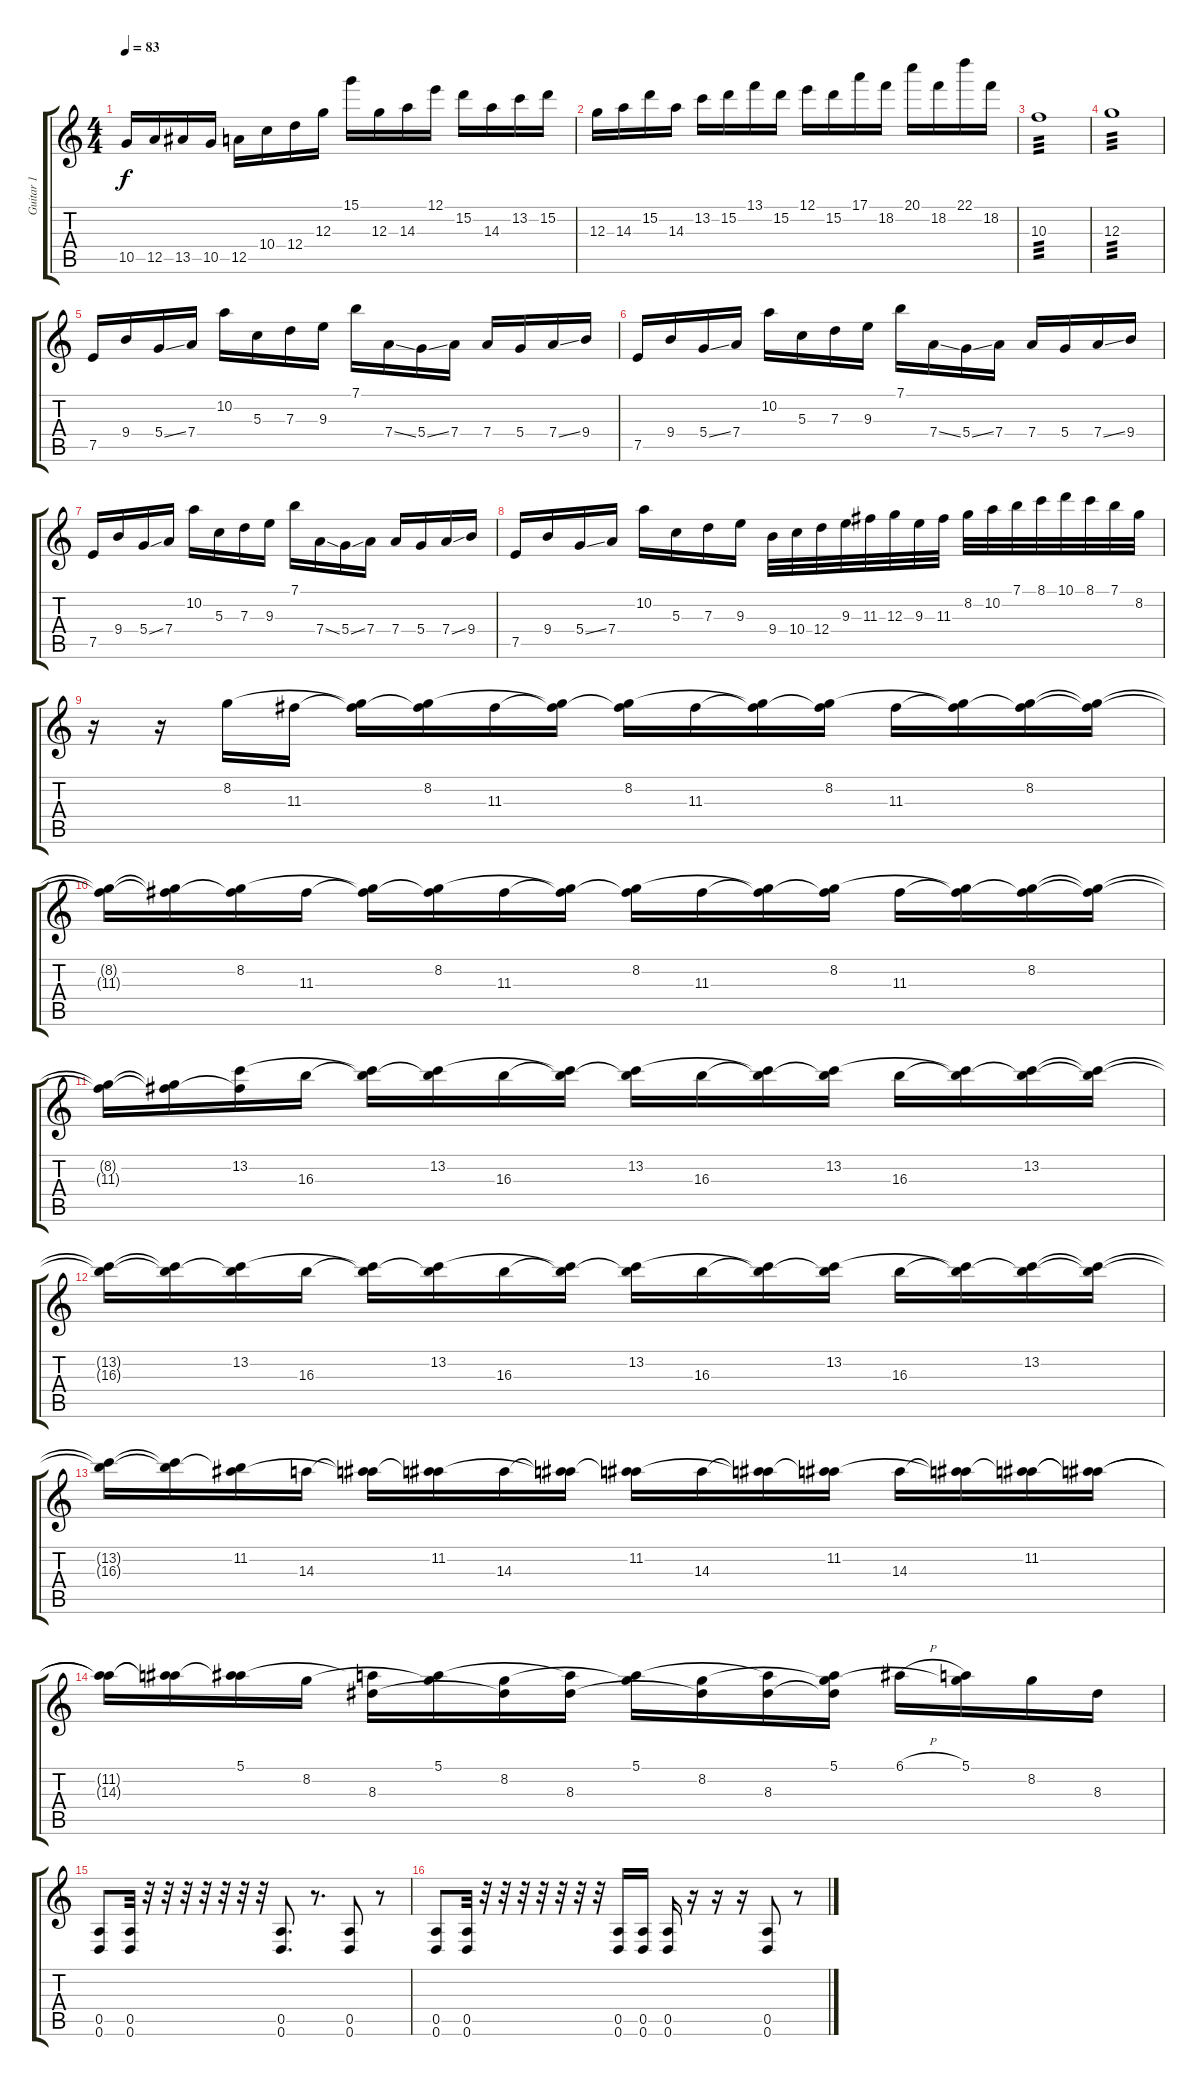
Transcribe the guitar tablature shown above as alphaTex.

\track ("Guitar 1" "Guitar 1") {instrument distortionguitar}
\staff {score tabs}
\tuning (E4 B3 G3 D3 A2 D2) {hide}
\ts (4 4)
\tempo 83
\clef g2
\ks c
10.5.16{dy f} 12.5.16 13.5.16 10.5.16 12.5.16 10.4.16 12.4.16 12.3.16 15.1.16 12.3.16 14.3.16 12.1.16 15.2.16 14.3.16 13.2.16 15.2.16 |
12.3.16 14.3.16 15.2.16 14.3.16 13.2.16 15.2.16 13.1.16 15.2.16 12.1.16 15.2.16 17.1.16 18.2.16 20.1.16 18.2.16 22.1.16 18.2.16 |
10.3.1{tp 3} |
12.3.1{tp 3} |
7.5.16 9.4.16 5.4{ss}.16 7.4.16 10.2.16 5.3.16 7.3.16 9.3.16 7.1.16 7.4{ss}.16 5.4{ss}.16 7.4.16 7.4.16 5.4.16 7.4{ss}.16 9.4.16 |
7.5.16 9.4.16 5.4{ss}.16 7.4.16 10.2.16 5.3.16 7.3.16 9.3.16 7.1.16 7.4{ss}.16 5.4{ss}.16 7.4.16 7.4.16 5.4.16 7.4{ss}.16 9.4.16 |
7.5.16 9.4.16 5.4{ss}.16 7.4.16 10.2.16 5.3.16 7.3.16 9.3.16 7.1.16 7.4{ss}.16 5.4{ss}.16 7.4.16 7.4.16 5.4.16 7.4{ss}.16 9.4.16 |
7.5.16 9.4.16 5.4{ss}.16 7.4.16 10.2.16 5.3.16 7.3.16 9.3.16 9.4.32 10.4.32 12.4.32 9.3.32 11.3.32 12.3.32 9.3.32 11.3.32 8.2.32 10.2.32 7.1.32 8.1.32 10.1.32 8.1.32 7.1.32 8.2.32 |
r.16 r.16 8.2.16 11.3.16 (8.2{t} 11.3{t}).16 (8.2 11.3{t}).16 11.3.16 (8.2{t} 11.3{t}).16 (8.2 11.3{t}).16 11.3.16 (8.2{t} 11.3{t}).16 (8.2 11.3{t}).16 11.3.16 (8.2{t} 11.3{t}).16 (8.2 11.3{t}).16 (8.2{t} 11.3{t}).16 |
(8.2{t} 11.3{t}).16 (8.2{t} 11.3{t}).16 (8.2 11.3{t}).16 11.3.16 (8.2{t} 11.3{t}).16 (8.2 11.3{t}).16 11.3.16 (8.2{t} 11.3{t}).16 (8.2 11.3{t}).16 11.3.16 (8.2{t} 11.3{t}).16 (8.2 11.3{t}).16 11.3.16 (8.2{t} 11.3{t}).16 (8.2 11.3{t}).16 (8.2{t} 11.3{t}).16 |
(8.2{t} 11.3{t}).16 (8.2{t} 11.3{t}).16 (13.2 11.3{t}).16 16.3.16 (13.2{t} 16.3{t}).16 (13.2 16.3{t}).16 16.3.16 (13.2{t} 16.3{t}).16 (13.2 16.3{t}).16 16.3.16 (13.2{t} 16.3{t}).16 (13.2 16.3{t}).16 16.3.16 (13.2{t} 16.3{t}).16 (13.2 16.3{t}).16 (13.2{t} 16.3{t}).16 |
(13.2{t} 16.3{t}).16 (13.2{t} 16.3{t}).16 (13.2 16.3{t}).16 16.3.16 (13.2{t} 16.3{t}).16 (13.2 16.3{t}).16 16.3.16 (13.2{t} 16.3{t}).16 (13.2 16.3{t}).16 16.3.16 (13.2{t} 16.3{t}).16 (13.2 16.3{t}).16 16.3.16 (13.2{t} 16.3{t}).16 (13.2 16.3{t}).16 (13.2{t} 16.3{t}).16 |
(13.2{t} 16.3{t}).16 (13.2{t} 16.3{t}).16 (11.2 16.3{t}).16 14.3.16 (11.2{t} 14.3{t}).16 (11.2 14.3{t}).16 14.3.16 (11.2{t} 14.3{t}).16 (11.2 14.3{t}).16 14.3.16 (11.2{t} 14.3{t}).16 (11.2 14.3{t}).16 14.3.16 (11.2{t} 14.3{t}).16 (11.2 14.3{t}).16 (11.2{t} 14.3{t}).16 |
(11.2{t} 14.3{t}).16 (11.2{t} 14.3{t}).16 (5.1 11.2{t}).16 8.2.16 (5.1{t} 8.3).16 (5.1 8.2{t}).16 (8.2 8.3{t}).16 (5.1{t} 8.3).16 (5.1 8.2{t}).16 (8.2 8.3{t}).16 (5.1{t} 8.3).16 (5.1 8.2{t} 8.3{t}).16 6.1{h}.16 (5.1 8.2{t}).16 8.2.16 8.3.16 |
(0.5 0.6).8 (0.5 0.6).32 r.32 r.32 r.32 r.32 r.32 r.32 r.32 (0.5 0.6).8{d} r.8{d} (0.5 0.6).8 r.8 |
(0.5 0.6).8 (0.5 0.6).32 r.32 r.32 r.32 r.32 r.32 r.32 r.32 (0.5 0.6).16 (0.5 0.6).16 (0.5 0.6).16 r.16 r.16 r.16 (0.5 0.6).8 r.8
